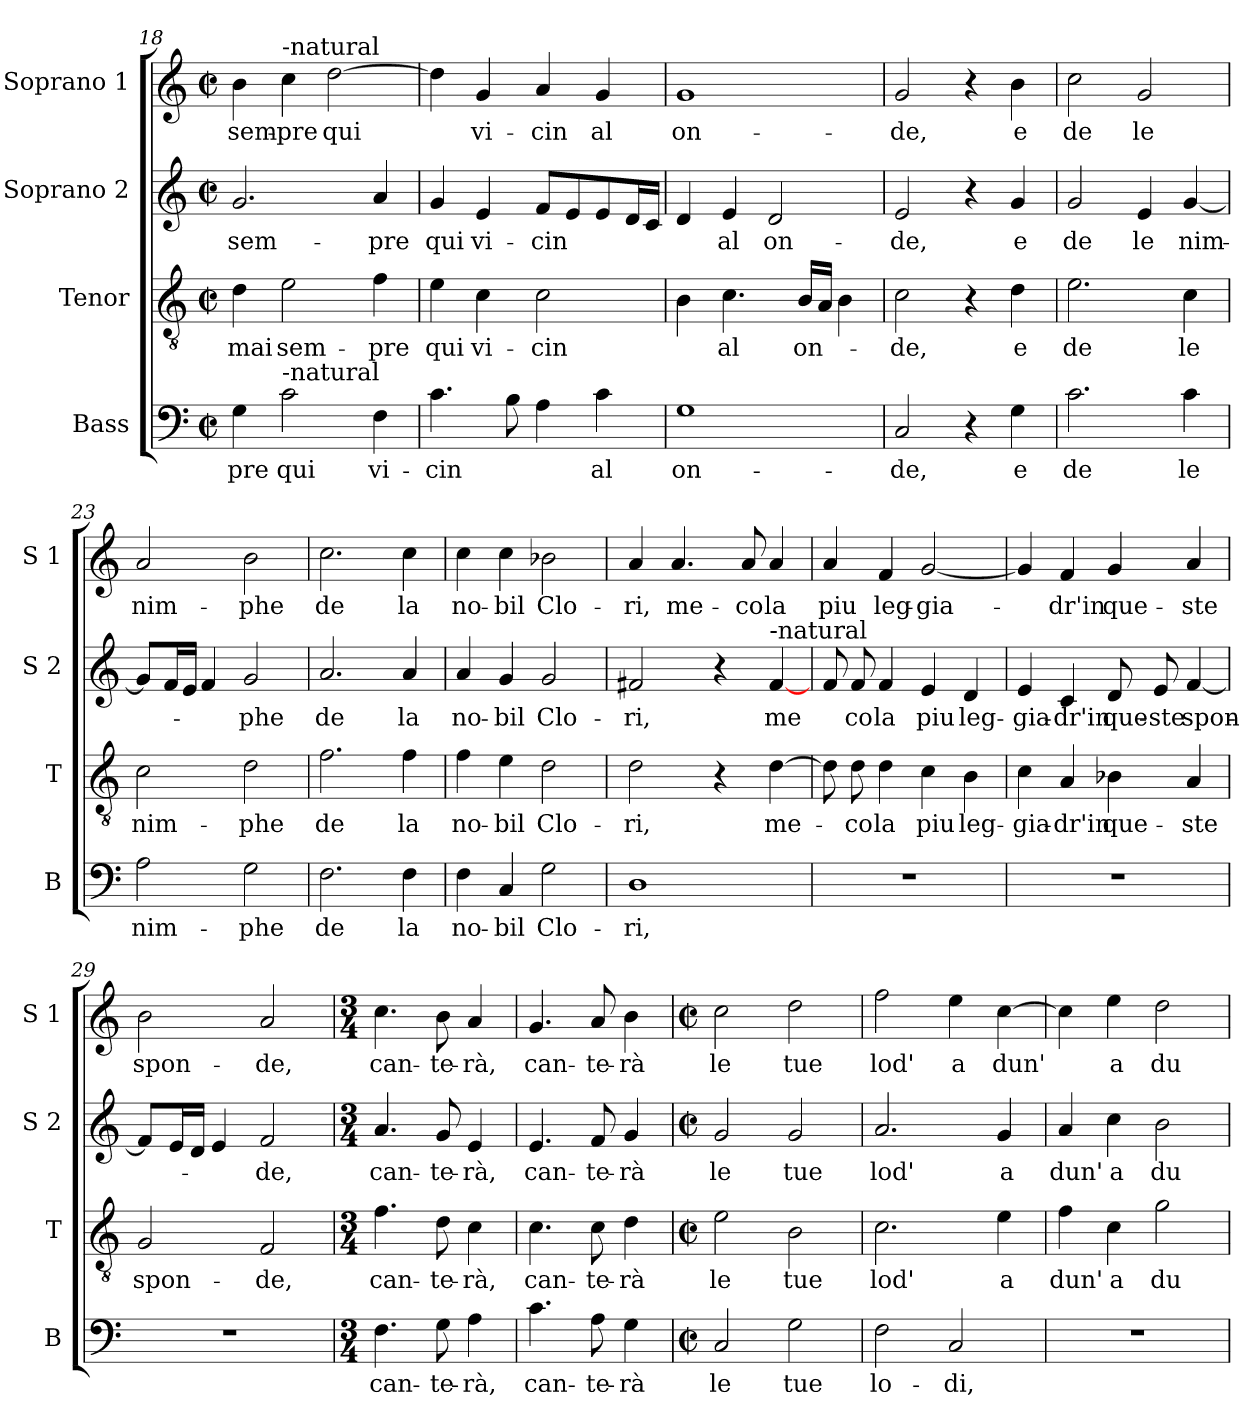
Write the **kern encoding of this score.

**kern	**text	**kern	**text	**kern	**text	**kern	**text
*part4	*part4	*part3	*part3	*part2	*part2	*part1	*part1
*staff4	*staff4	*staff3	*staff3	*staff2	*staff2	*staff1	*staff1
*I"Bass	*	*I"Tenor	*	*I"Soprano 2	*	*I"Soprano 1	*
*I'B	*	*I'T	*	*I'S 2	*	*I'S 1	*
*clefF4	*	*clefGv2	*	*clefG2	*	*clefG2	*
*k[]	*	*k[]	*	*k[]	*	*k[]	*
*C:	*	*C:	*	*C:	*	*C:	*
*M2/2	*	*M2/2	*	*M2/2	*	*M2/2	*
*met(c|)	*	*met(c|)	*	*met(c|)	*	*met(c|)	*
=18	=18	=18	=18	=18	=18	=18	=18
!	!LO:LY:b	!	!LO:LY:b	!	!LO:LY:b	!	!LO:LY:b
4G\	-pre	4d\	mai	2.g/	sem-	4b\	sem-
!	!	!	!	!	!	!LO:TX:a:t=-natural	!
!LO:TX:a:t=-natural	!	!	!	!	!	!	!
!	!LO:LY:b	!	!LO:LY:b	!	!	!	!LO:LY:b
2c\	qui	2e\	sem-	.	.	4cc\	-pre
!	!	!	!	!	!	!	!LO:LY:b
.	.	.	.	.	.	[2dd\	qui
!	!LO:LY:b	!	!LO:LY:b	!	!LO:LY:b	!	!
4F\	vi-	4f\	-pre	4a/	-pre	.	.
!!LO:PB:g=z
=19	=19	=19	=19	=19	=19	=19	=19
!	!LO:LY:b	!	!LO:LY:b	!	!LO:LY:b	!	!
4.c\	-cin	4e\	qui	4g/	qui	4dd\]	.
!	!	!	!LO:LY:b	!	!LO:LY:b	!	!LO:LY:b
.	.	4c\	vi-	4e/	vi-	4g/	vi-
8B\	.	.	.	.	.	.	.
!	!	!	!LO:LY:b	!	!LO:LY:b	!	!LO:LY:b
4A\	.	2c\	-cin	8f/L	-cin	4a/	-cin
.	.	.	.	8e/	.	.	.
!	!LO:LY:b	!	!	!	!	!	!LO:LY:b
4c\	al	.	.	8e/	.	4g/	al
.	.	.	.	16d/L	.	.	.
.	.	.	.	16c/JJ	.	.	.
=20	=20	=20	=20	=20	=20	=20	=20
!	!LO:LY:b	!	!	!	!	!	!LO:LY:b
1G	on-	4B\	.	4d/	.	1g	on-
!	!	!	!LO:LY:b	!	!LO:LY:b	!	!
.	.	4.c\	al	4e/	al	.	.
!	!	!	!	!	!LO:LY:b	!	!
.	.	.	.	2d/	on-	.	.
!	!	!	!LO:LY:b	!	!	!	!
.	.	16B/LL	on-	.	.	.	.
.	.	16A/JJ	.	.	.	.	.
.	.	4B\	.	.	.	.	.
=21	=21	=21	=21	=21	=21	=21	=21
!	!LO:LY:b	!	!LO:LY:b	!	!LO:LY:b	!	!LO:LY:b
2C/	-de,	2c\	-de,	2e/	-de,	2g/	-de,
4r	.	4r	.	4r	.	4r	.
!	!LO:LY:b	!	!LO:LY:b	!	!LO:LY:b	!	!LO:LY:b
4G\	e	4d\	e	4g/	e	4b\	e
=22	=22	=22	=22	=22	=22	=22	=22
!	!LO:LY:b	!	!LO:LY:b	!	!LO:LY:b	!	!LO:LY:b
2.c\	de	2.e\	de	2g/	de	2cc\	de
!	!	!	!	!	!LO:LY:b	!	!LO:LY:b
.	.	.	.	4e/	le	2g/	le
!	!LO:LY:b	!	!LO:LY:b	!	!LO:LY:b	!	!
4c\	le	4c\	le	[4g/	nim-	.	.
=23	=23	=23	=23	=23	=23	=23	=23
!	!LO:LY:b	!	!LO:LY:b	!	!	!	!LO:LY:b
2A\	nim-	2c\	nim-	8g/L]	.	2a/	nim-
.	.	.	.	16f/L	.	.	.
.	.	.	.	16e/JJ	.	.	.
.	.	.	.	4f/	.	.	.
!	!LO:LY:b	!	!LO:LY:b	!	!LO:LY:b	!	!LO:LY:b
2G\	-phe	2d\	-phe	2g/	-phe	2b\	-phe
=24	=24	=24	=24	=24	=24	=24	=24
!	!LO:LY:b	!	!LO:LY:b	!	!LO:LY:b	!	!LO:LY:b
2.F\	de	2.f\	de	2.a/	de	2.cc\	de
!	!LO:LY:b	!	!LO:LY:b	!	!LO:LY:b	!	!LO:LY:b
4F\	la	4f\	la	4a/	la	4cc\	la
!!LO:LB:g=z
=25	=25	=25	=25	=25	=25	=25	=25
!	!LO:LY:b	!	!LO:LY:b	!	!LO:LY:b	!	!LO:LY:b
4F\	no-	4f\	no-	4a/	no-	4cc\	no-
!	!LO:LY:b	!	!LO:LY:b	!	!LO:LY:b	!	!LO:LY:b
4C/	-bil	4e\	-bil	4g/	-bil	4cc\	-bil
!	!LO:LY:b	!	!LO:LY:b	!	!LO:LY:b	!	!LO:LY:b
2G\	Clo-	2d\	Clo-	2g/	Clo-	2b-X\	Clo-
=26	=26	=26	=26	=26	=26	=26	=26
!	!LO:LY:b	!	!LO:LY:b	!	!LO:LY:b	!	!LO:LY:b
1D	-ri,	2d\	-ri,	2f#X/	-ri,	4a/	-ri,
!	!	!	!	!	!	!	!LO:LY:b
.	.	.	.	.	.	4.a/	me-
.	.	4r	.	4r	.	.	.
!	!	!	!	!	!	!	!LO:LY:b
.	.	.	.	.	.	8a/	-co
!	!	!	!	!LO:TX:a:t=-natural	!	!	!
!	!	!	!LO:LY:b	!	!LO:LY:b	!	!LO:LY:b
.	.	[4d\	me-	[4f#/	me	4a/	la
=27	=27	=27	=27	=27	=27	=27	=27
!	!	!	!	!	!	!	!LO:LY:b
1r	.	8d\]	.	8f/	.	4a/	piu
!	!	!	!LO:LY:b	!	!LO:LY:b	!	!
.	.	8d\	-co	8f/	co	.	.
!	!	!	!LO:LY:b	!	!LO:LY:b	!	!LO:LY:b
.	.	4d\	la	4f/	la	4f/	leg-
!	!	!	!LO:LY:b	!	!LO:LY:b	!	!LO:LY:b
.	.	4c\	piu	4e/	piu	[2g/	-gia-
!	!	!	!LO:LY:b	!	!LO:LY:b	!	!
.	.	4B\	leg-	4d/	leg-	.	.
=28	=28	=28	=28	=28	=28	=28	=28
!	!	!	!LO:LY:b	!	!LO:LY:b	!	!
1r	.	4c\	-gia-	4e/	-gia-	4g/]	.
!	!	!	!LO:LY:b	!	!LO:LY:b	!	!LO:LY:b
.	.	4A/	-dr'in	4c/	-dr'in	4f/	-dr'in
!	!	!	!LO:LY:b	!	!LO:LY:b	!	!LO:LY:b
.	.	4B-X\	que-	8d/	que-	4g/	que-
!	!	!	!	!	!LO:LY:b	!	!
.	.	.	.	8e/	-ste	.	.
!	!	!	!LO:LY:b	!	!LO:LY:b	!	!LO:LY:b
.	.	4A/	-ste	[4f/	spon-	4a/	-ste
=29	=29	=29	=29	=29	=29	=29	=29
!	!	!	!LO:LY:b	!	!	!	!LO:LY:b
1r	.	2G/	spon-	8f/L]	.	2b\	spon-
.	.	.	.	16e/L	.	.	.
.	.	.	.	16d/JJ	.	.	.
.	.	.	.	4e/	.	.	.
!	!	!	!LO:LY:b	!	!LO:LY:b	!	!LO:LY:b
.	.	2F/	-de,	2f/	-de,	2a/	-de,
=30	=30	=30	=30	=30	=30	=30	=30
*M3/4	*	*M3/4	*	*M3/4	*	*M3/4	*
!	!LO:LY:b	!	!LO:LY:b	!	!LO:LY:b	!	!LO:LY:b
4.F\	can-	4.f\	can-	4.a/	can-	4.cc\	can-
!	!LO:LY:b	!	!LO:LY:b	!	!LO:LY:b	!	!LO:LY:b
8G\	-te-	8d\	-te-	8g/	-te-	8b\	-te-
!	!LO:LY:b	!	!LO:LY:b	!	!LO:LY:b	!	!LO:LY:b
4A\	-rà,	4c\	-rà,	4e/	-rà,	4a/	-rà,
!!LO:LB:g=z
=31	=31	=31	=31	=31	=31	=31	=31
!	!LO:LY:b	!	!LO:LY:b	!	!LO:LY:b	!	!LO:LY:b
4.c\	can-	4.c\	can-	4.e/	can-	4.g/	can-
!	!LO:LY:b	!	!LO:LY:b	!	!LO:LY:b	!	!LO:LY:b
8A\	-te-	8c\	-te-	8f/	-te-	8a/	-te-
!	!LO:LY:b	!	!LO:LY:b	!	!LO:LY:b	!	!LO:LY:b
4G\	-rà	4d\	-rà	4g/	-rà	4b\	-rà
=32	=32	=32	=32	=32	=32	=32	=32
*M2/2	*	*M2/2	*	*M2/2	*	*M2/2	*
*met(c|)	*	*met(c|)	*	*met(c|)	*	*met(c|)	*
!	!LO:LY:b	!	!LO:LY:b	!	!LO:LY:b	!	!LO:LY:b
2C/	le	2e\	le	2g/	le	2cc\	le
!	!LO:LY:b	!	!LO:LY:b	!	!LO:LY:b	!	!LO:LY:b
2G\	tue	2B\	tue	2g/	tue	2dd\	tue
=33	=33	=33	=33	=33	=33	=33	=33
!	!LO:LY:b	!	!LO:LY:b	!	!LO:LY:b	!	!LO:LY:b
2F\	lo-	2.c\	lod'	2.a/	lod'	2ff\	lod'
!	!LO:LY:b	!	!	!	!	!	!LO:LY:b
2C/	-di,	.	.	.	.	4ee\	a
!	!	!	!LO:LY:b	!	!LO:LY:b	!	!LO:LY:b
.	.	4e\	a	4g/	a	[4cc\	dun'
=34	=34	=34	=34	=34	=34	=34	=34
!	!	!	!LO:LY:b	!	!LO:LY:b	!	!
1r	.	4f\	dun'	4a/	dun'	4cc\]	.
!	!	!	!LO:LY:b	!	!LO:LY:b	!	!LO:LY:b
.	.	4c\	a	4cc\	a	4ee\	a
!	!	!	!LO:LY:b	!	!LO:LY:b	!	!LO:LY:b
.	.	2g\	du-	2b\	du-	2dd\	du-
=	=	=	=	=	=	=	=
*-	*-	*-	*-	*-	*-	*-	*-
